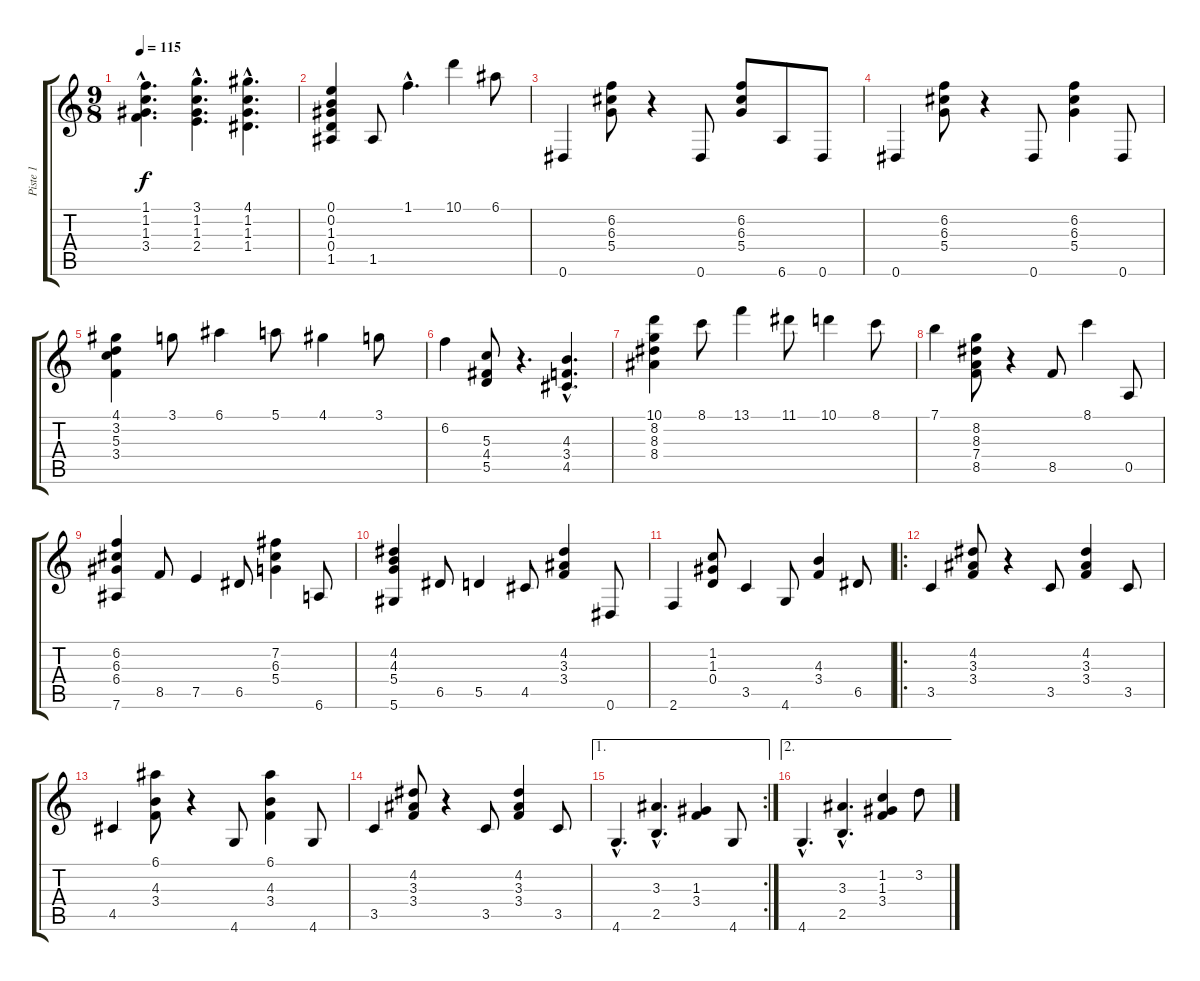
\track ("Piste 1" "Piste 1") {instrument acousticguitarnylon}
\staff {score tabs}
\tuning (E4 B3 G3 D3 A2 Eb2) {hide}
\ts (9 8)
\tempo 115
\clef g2
\ks c
(1.1{hac} 1.2{hac} 1.3{hac} 3.4{hac}).4{d dy f} (3.1{hac} 1.2{hac} 1.3{hac} 2.4{hac}).4{d} (4.1{hac} 1.2{hac} 1.3{hac} 1.4{hac}).4{d} |
(0.1 0.2 1.3 0.4 1.5).4 1.5.8 1.1{hac}.4{d} 10.1.4 6.1.8 |
0.6.4 (6.2 6.3 5.4).8 r.4 0.6.8 (6.2 6.3 5.4).8 6.6.8 0.6.8 |
0.6.4 (6.2 6.3 5.4).8 r.4 0.6.8 (6.2 6.3 5.4).4 0.6.8 |
(4.1 3.2 5.3 3.4).4 3.1.8 6.1.4 5.1.8 4.1.4 3.1.8 |
6.2.4 (5.3 4.4 5.5).8 r.4{d} (4.3{hac} 3.4{hac} 4.5{hac}).4{d} |
(10.1 8.2 8.3 8.4).4 8.1.8 13.1.4 11.1.8 10.1.4 8.1.8 |
7.1.4 (8.2 8.3 7.4 8.5).8 r.4 8.5.8 8.1.4 0.5.8 |
(6.2 6.3 6.4 7.6).4 8.5.8 7.5.4 6.5.8 (7.2 6.3 5.4).4 6.6.8 |
(4.2 4.3 5.4 5.6).4 6.5.8 5.5.4 4.5.8 (4.2 3.3 3.4).4 0.6.8 |
2.6.4 (1.2 1.3 0.4).8 3.5.4 4.6.8 (4.3 3.4).4 6.5.8 |
\ro
3.5.4 (4.2 3.3 3.4).8 r.4 3.5.8 (4.2 3.3 3.4).4 3.5.8 |
4.5.4 (6.1 4.3 3.4).8 r.4 4.6.8 (6.1 4.3 3.4).4 4.6.8 |
3.5.4 (4.2 3.3 3.4).8 r.4 3.5.8 (4.2 3.3 3.4).4 3.5.8 |
\ae 1
\rc 2
4.6{hac}.4{d} (3.3{hac} 2.5{hac}).4{d} (1.3 3.4).4 4.6.8 |
\ae 2
4.6{hac}.4{d} (3.3{hac} 2.5{hac}).4{d} (1.2 1.3 3.4).4 3.2.8
